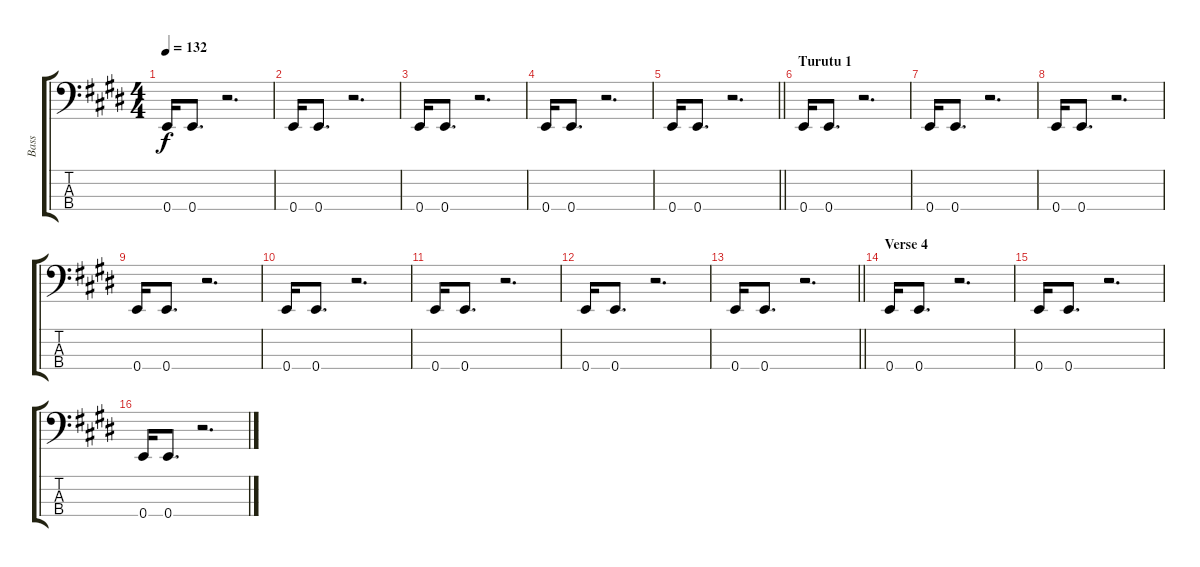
\track ("Bass" "Bass") {instrument electricbasspick}
\staff {score tabs}
\tuning (G2 D2 A1 E1) {hide}
\ts (4 4)
\tempo 132
\clef f4
\ks e
0.4.16{dy f} 0.4.8{d} r.2{d} |
0.4.16 0.4.8{d} r.2{d} |
0.4.16 0.4.8{d} r.2{d} |
0.4.16 0.4.8{d} r.2{d} |
\barLineRight lightlight
0.4.16 0.4.8{d} r.2{d} |
\section ("" "Turutu 1")
0.4.16 0.4.8{d} r.2{d} |
0.4.16 0.4.8{d} r.2{d} |
0.4.16 0.4.8{d} r.2{d} |
0.4.16 0.4.8{d} r.2{d} |
0.4.16 0.4.8{d} r.2{d} |
0.4.16 0.4.8{d} r.2{d} |
0.4.16 0.4.8{d} r.2{d} |
\barLineRight lightlight
0.4.16 0.4.8{d} r.2{d} |
\section ("" "Verse 4")
0.4.16 0.4.8{d} r.2{d} |
0.4.16 0.4.8{d} r.2{d} |
0.4.16 0.4.8{d} r.2{d}
